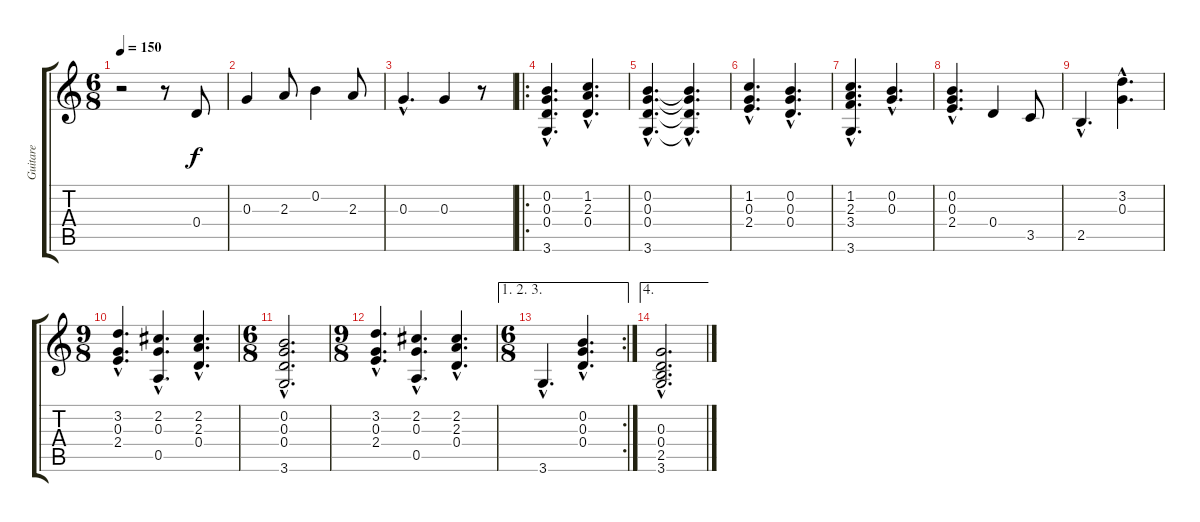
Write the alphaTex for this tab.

\track ("Guitare" "Guitare") {instrument acousticguitarsteel}
\staff {score tabs}
\tuning (E4 B3 G3 D3 A2 E2) {hide}
\ts (6 8)
\tempo 150
\clef g2
\ks c
r.2{dy f instrument acousticguitarsteel} r.8 0.4.8 |
0.3.4 2.3.8 0.2.4 2.3.8 |
0.3{hac}.4{d} 0.3.4 r.8 |
\ro
(0.2{hac} 0.3{hac} 0.4{hac} 3.6{hac}).4{d} (1.2{hac} 2.3{hac} 0.4{hac}).4{d} |
(0.2{hac} 0.3{hac} 0.4{hac} 3.6{hac}).4{d} (0.2{hac t} 0.3{hac t} 0.4{hac t} 3.6{hac t}).4{d} |
(1.2{hac} 0.3{hac} 2.4{hac}).4{d} (0.2{hac} 0.3{hac} 0.4{hac}).4{d} |
(1.2{hac} 2.3{hac} 3.4{hac} 3.6{hac}).4{d} (0.2{hac} 0.3{hac}).4{d} |
(0.2{hac} 0.3{hac} 2.4{hac}).4{d} 0.4.4 3.5.8 |
2.5{hac}.4{d} (3.2{hac} 0.3{hac}).4{d} |
\ts (9 8)
(3.2{hac} 0.3{hac} 2.4{hac}).4{d} (2.2{hac} 0.3{hac} 0.5{hac}).4{d} (2.2{hac} 2.3{hac} 0.4{hac}).4{d} |
\ts (6 8)
(0.2{hac} 0.3{hac} 0.4{hac} 3.6{hac}).2{d} |
\ts (9 8)
(3.2{hac} 0.3{hac} 2.4{hac}).4{d} (2.2{hac} 0.3{hac} 0.5{hac}).4{d} (2.2{hac} 2.3{hac} 0.4{hac}).4{d} |
\ae (1 2 3)
\rc 2
\ts (6 8)
3.6{hac}.4{d} (0.2{hac} 0.3{hac} 0.4{hac}).4{d} |
\ae 4
(0.3{hac} 0.4{hac} 2.5{hac} 3.6{hac}).2{d}
